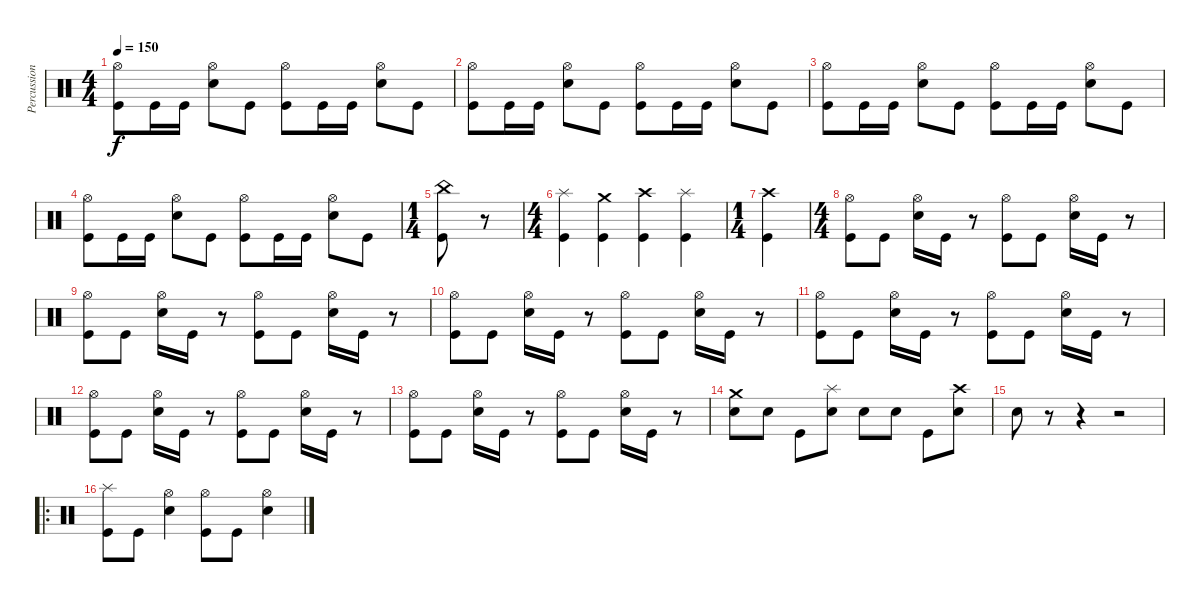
\track ("Percussions" "Percussion") {instrument percussion}
\staff {score}
\articulation defaults
\ts (4 4)
\tempo 150
\clef neutral
\ks c
("Kick (hit)" "Hi-Hat (open)").8{dy f} "Kick (hit)".16 "Kick (hit)".16 ("Electric Snare (hit)" "Hi-Hat (open)").8 "Kick (hit)".8 ("Kick (hit)" "Hi-Hat (open)").8 "Kick (hit)".16 "Kick (hit)".16 ("Electric Snare (hit)" "Hi-Hat (open)").8 "Kick (hit)".8 |
("Kick (hit)" "Hi-Hat (open)").8 "Kick (hit)".16 "Kick (hit)".16 ("Electric Snare (hit)" "Hi-Hat (open)").8 "Kick (hit)".8 ("Kick (hit)" "Hi-Hat (open)").8 "Kick (hit)".16 "Kick (hit)".16 ("Electric Snare (hit)" "Hi-Hat (open)").8 "Kick (hit)".8 |
("Kick (hit)" "Hi-Hat (open)").8 "Kick (hit)".16 "Kick (hit)".16 ("Electric Snare (hit)" "Hi-Hat (open)").8 "Kick (hit)".8 ("Kick (hit)" "Hi-Hat (open)").8 "Kick (hit)".16 "Kick (hit)".16 ("Electric Snare (hit)" "Hi-Hat (open)").8 "Kick (hit)".8 |
("Kick (hit)" "Hi-Hat (open)").8 "Kick (hit)".16 "Kick (hit)".16 ("Electric Snare (hit)" "Hi-Hat (open)").8 "Kick (hit)".8 ("Kick (hit)" "Hi-Hat (open)").8 "Kick (hit)".16 "Kick (hit)".16 ("Electric Snare (hit)" "Hi-Hat (open)").8 "Kick (hit)".8 |
\ts (1 4)
("Kick (hit)" "China (hit)").8 r.8 |
\ts (4 4)
("Kick (hit)" "Splash (hit)").4 ("Kick (hit)" "Crash medium (hit)").4 ("Kick (hit)" "Crash high (hit)").4 ("Kick (hit)" "Splash (hit)").4 |
\ts (1 4)
("Kick (hit)" "Crash high (hit)").4 |
\ts (4 4)
("Kick (hit)" "Hi-Hat (open)").8 "Kick (hit)".8 ("Electric Snare (hit)" "Hi-Hat (open)").16 "Kick (hit)".16 r.8 ("Kick (hit)" "Hi-Hat (open)").8 "Kick (hit)".8 ("Electric Snare (hit)" "Hi-Hat (open)").16 "Kick (hit)".16 r.8 |
("Kick (hit)" "Hi-Hat (open)").8 "Kick (hit)".8 ("Electric Snare (hit)" "Hi-Hat (open)").16 "Kick (hit)".16 r.8 ("Kick (hit)" "Hi-Hat (open)").8 "Kick (hit)".8 ("Electric Snare (hit)" "Hi-Hat (open)").16 "Kick (hit)".16 r.8 |
("Kick (hit)" "Hi-Hat (open)").8 "Kick (hit)".8 ("Electric Snare (hit)" "Hi-Hat (open)").16 "Kick (hit)".16 r.8 ("Kick (hit)" "Hi-Hat (open)").8 "Kick (hit)".8 ("Electric Snare (hit)" "Hi-Hat (open)").16 "Kick (hit)".16 r.8 |
("Kick (hit)" "Hi-Hat (open)").8 "Kick (hit)".8 ("Electric Snare (hit)" "Hi-Hat (open)").16 "Kick (hit)".16 r.8 ("Kick (hit)" "Hi-Hat (open)").8 "Kick (hit)".8 ("Electric Snare (hit)" "Hi-Hat (open)").16 "Kick (hit)".16 r.8 |
("Kick (hit)" "Hi-Hat (open)").8 "Kick (hit)".8 ("Electric Snare (hit)" "Hi-Hat (open)").16 "Kick (hit)".16 r.8 ("Kick (hit)" "Hi-Hat (open)").8 "Kick (hit)".8 ("Electric Snare (hit)" "Hi-Hat (open)").16 "Kick (hit)".16 r.8 |
("Kick (hit)" "Hi-Hat (open)").8 "Kick (hit)".8 ("Electric Snare (hit)" "Hi-Hat (open)").16 "Kick (hit)".16 r.8 ("Kick (hit)" "Hi-Hat (open)").8 "Kick (hit)".8 ("Electric Snare (hit)" "Hi-Hat (open)").16 "Kick (hit)".16 r.8 |
("Electric Snare (hit)" "Crash medium (hit)").8 "Electric Snare (hit)".8 "Kick (hit)".8 ("Electric Snare (hit)" "Splash (hit)").8 "Electric Snare (hit)".8 "Electric Snare (hit)".8 "Kick (hit)".8 ("Electric Snare (hit)" "Crash high (hit)").8 |
"Electric Snare (hit)".8 r.8 r.4 r.2 |
\ro
("Kick (hit)" "Splash (hit)").8 "Kick (hit)".8 ("Electric Snare (hit)" "Hi-Hat (open)").4 ("Kick (hit)" "Hi-Hat (open)").8 "Kick (hit)".8 ("Electric Snare (hit)" "Hi-Hat (open)").4
